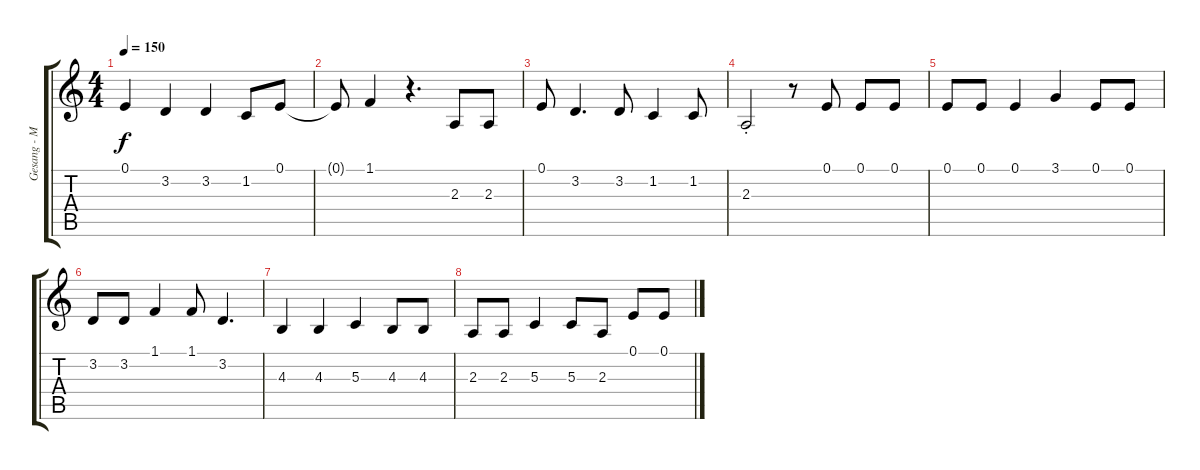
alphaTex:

\track ("Gesang - Max Härtel" "Gesang - M") {instrument trombone}
\staff {score tabs}
\tuning (E4 B3 G3 D3 A2 E2) {hide}
\ts (4 4)
\tempo 150
\clef g2
\ks c
0.1.4{dy f} 3.2.4 3.2.4 1.2.8 0.1.8 |
0.1{t}.8 1.1.4 r.4{d} 2.3.8 2.3.8 |
0.1.8 3.2.4{d} 3.2.8 1.2.4 1.2.8 |
2.3{st}.2 r.8 0.1.8 0.1.8 0.1.8 |
0.1.8 0.1.8 0.1.4 3.1.4 0.1.8 0.1.8 |
3.2.8 3.2.8 1.1.4 1.1.8 3.2.4{d} |
4.3.4 4.3.4 5.3.4 4.3.8 4.3.8 |
2.3.8 2.3.8 5.3.4 5.3.8 2.3.8 0.1.8 0.1.8
